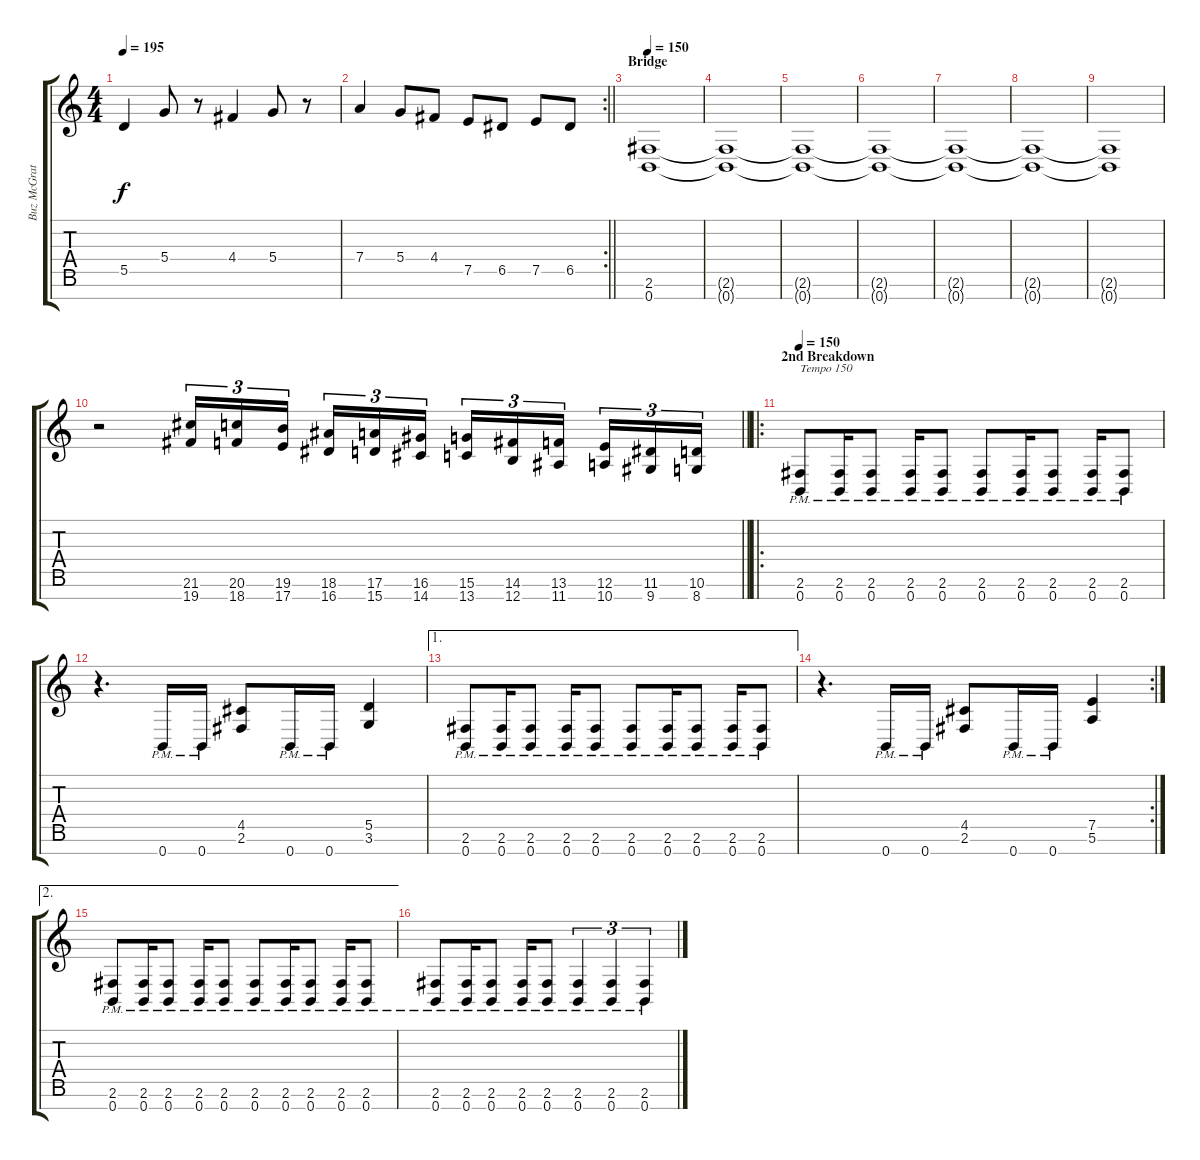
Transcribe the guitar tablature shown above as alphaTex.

\track ("Buz McGrath" "Buz McGrat") {instrument distortionguitar}
\staff {score tabs}
\tuning (E4 B3 G3 D3 A2 E2 B1) {hide}
\ts (4 4)
\tempo 195
\clef g2
\ks c
5.5.4{dy f} 5.4.8 r.8 4.4.4 5.4.8 r.8 |
\rc 2
\barLineRight lightlight
7.4.4 5.4.8 4.4.8 7.5.8 6.5.8 7.5.8 6.5.8 |
\section ("" "Bridge")
\tempo 160
\tempo 150
(2.6 0.7).1 |
(2.6{t} 0.7{t}).1 |
(2.6{t} 0.7{t}).1 |
(2.6{t} 0.7{t}).1 |
(2.6{t} 0.7{t}).1 |
(2.6{t} 0.7{t}).1 |
(2.6{t} 0.7{t}).1 |
\barLineRight lightlight
r.2 (21.6 19.7).16{tu (3 2) instrument guitarfretnoise} (20.6 18.7).16{tu (3 2)} (19.6 17.7).16{tu (3 2) beam splitsecondary} (18.6 16.7).16{tu (3 2)} (17.6 15.7).16{tu (3 2)} (16.6 14.7).16{tu (3 2)} (15.6 13.7).16{tu (3 2)} (14.6 12.7).16{tu (3 2)} (13.6 11.7).16{tu (3 2) beam splitsecondary} (12.6 10.7).16{tu (3 2)} (11.6 9.7).16{tu (3 2)} (10.6 8.7).16{tu (3 2)} |
\ro
\section ("" "2nd Breakdown")
\tempo 150
(2.6{pm} 0.7{pm}).8{txt "Tempo 150" instrument distortionguitar} (2.6{pm} 0.7{pm}).16 (2.6{pm} 0.7{pm}).8 (2.6{pm} 0.7{pm}).16 (2.6{pm} 0.7{pm}).8 (2.6{pm} 0.7{pm}).8 (2.6{pm} 0.7{pm}).16 (2.6{pm} 0.7{pm}).8 (2.6{pm} 0.7{pm}).16 (2.6{pm} 0.7{pm}).8 |
r.4{d} 0.7{pm}.16 0.7{pm}.16 (4.5 2.6).8 0.7{pm}.16 0.7{pm}.16 (5.5 3.6).4 |
\ae 1
(2.6{pm} 0.7{pm}).8 (2.6{pm} 0.7{pm}).16 (2.6{pm} 0.7{pm}).8 (2.6{pm} 0.7{pm}).16 (2.6{pm} 0.7{pm}).8 (2.6{pm} 0.7{pm}).8 (2.6{pm} 0.7{pm}).16 (2.6{pm} 0.7{pm}).8 (2.6{pm} 0.7{pm}).16 (2.6{pm} 0.7{pm}).8 |
\rc 2
r.4{d} 0.7{pm}.16 0.7{pm}.16 (4.5 2.6).8 0.7{pm}.16 0.7{pm}.16 (7.5 5.6).4 |
\ae 2
(2.6{pm} 0.7{pm}).8 (2.6{pm} 0.7{pm}).16 (2.6{pm} 0.7{pm}).8 (2.6{pm} 0.7{pm}).16 (2.6{pm} 0.7{pm}).8 (2.6{pm} 0.7{pm}).8 (2.6{pm} 0.7{pm}).16 (2.6{pm} 0.7{pm}).8 (2.6{pm} 0.7{pm}).16 (2.6{pm} 0.7{pm}).8 |
(2.6{pm} 0.7{pm}).8 (2.6{pm} 0.7{pm}).16 (2.6{pm} 0.7{pm}).8 (2.6{pm} 0.7{pm}).16 (2.6{pm} 0.7{pm}).8 (2.6{pm} 0.7{pm}).4{tu (3 2)} (2.6{pm} 0.7{pm}).4{tu (3 2)} (2.6{pm} 0.7{pm}).4{tu (3 2)}
